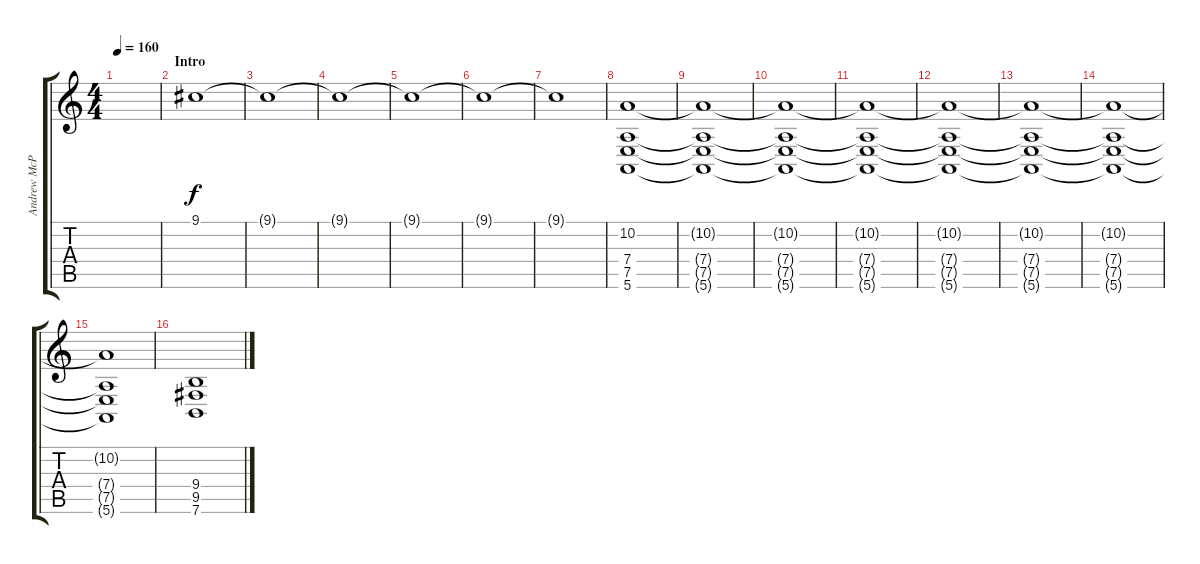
\track ("Andrew McPauls" "Andrew McP") {instrument stringensemble1}
\staff {score tabs}
\tuning (E4 B3 G3 D3 A2 E2) {hide}
\ts (4 4)
\tempo 160
\clef g2
\ks c
|
\section ("" "Intro")
9.1.1{volume 12} |
9.1{t}.1 |
9.1{t}.1 |
9.1{t}.1 |
9.1{t}.1 |
9.1{t}.1 |
(10.2 7.4 7.5 5.6).1{volume 8} |
(10.2{t} 7.4{t} 7.5{t} 5.6{t}).1 |
(10.2{t} 7.4{t} 7.5{t} 5.6{t}).1 |
(10.2{t} 7.4{t} 7.5{t} 5.6{t}).1 |
(10.2{t} 7.4{t} 7.5{t} 5.6{t}).1 |
(10.2{t} 7.4{t} 7.5{t} 5.6{t}).1 |
(10.2{t} 7.4{t} 7.5{t} 5.6{t}).1 |
(10.2{t} 7.4{t} 7.5{t} 5.6{t}).1 |
(9.4 9.5 7.6).1
